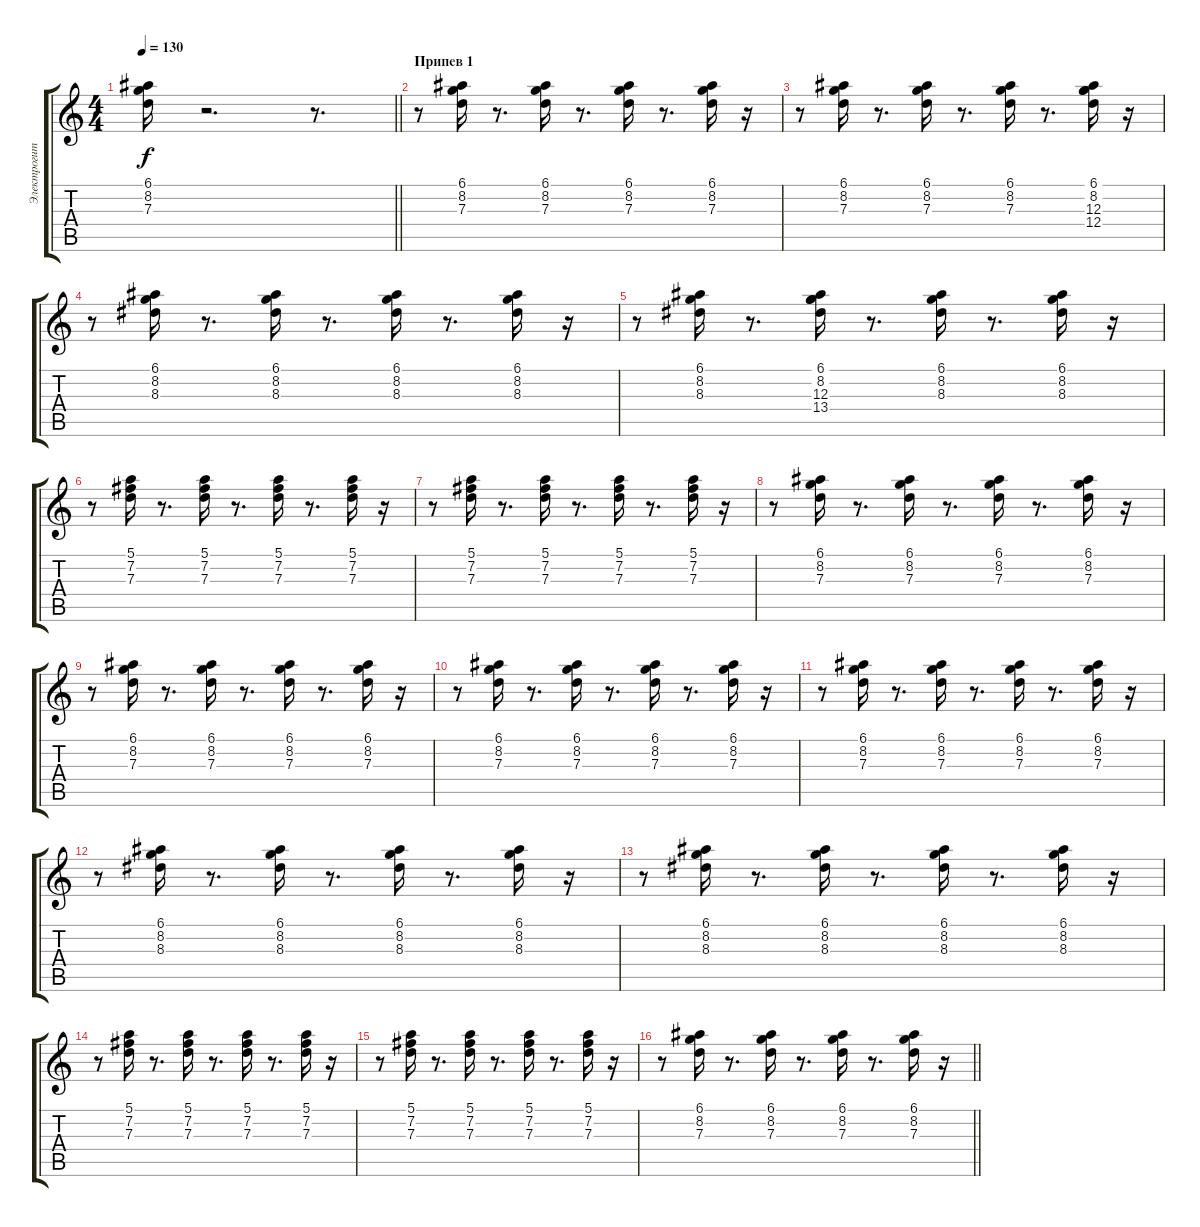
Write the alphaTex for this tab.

\track ("Электрогитара" "Электрогит") {instrument electricguitarclean}
\staff {score tabs}
\tuning (E4 B3 G3 D3 A2 E2) {hide}
\ts (4 4)
\tempo 130
\clef g2
\barLineRight lightlight
\ks c
(6.1 8.2 7.3).16{dy f} r.2{d} r.8{d} |
\section ("" "Припев 1")
r.8 (6.1 8.2 7.3).16 r.8{d} (6.1 8.2 7.3).16 r.8{d} (6.1 8.2 7.3).16 r.8{d} (6.1 8.2 7.3).16 r.16 |
r.8 (6.1 8.2 7.3).16 r.8{d} (6.1 8.2 7.3).16 r.8{d} (6.1 8.2 7.3).16 r.8{d} (6.1 8.2 12.3 12.4).16 r.16 |
r.8 (6.1 8.2 8.3).16 r.8{d} (6.1 8.2 8.3).16 r.8{d} (6.1 8.2 8.3).16 r.8{d} (6.1 8.2 8.3).16 r.16 |
r.8 (6.1 8.2 8.3).16 r.8{d} (6.1 8.2 12.3 13.4).16 r.8{d} (6.1 8.2 8.3).16 r.8{d} (6.1 8.2 8.3).16 r.16 |
r.8 (5.1 7.2 7.3).16 r.8{d} (5.1 7.2 7.3).16 r.8{d} (5.1 7.2 7.3).16 r.8{d} (5.1 7.2 7.3).16 r.16 |
r.8 (5.1 7.2 7.3).16 r.8{d} (5.1 7.2 7.3).16 r.8{d} (5.1 7.2 7.3).16 r.8{d} (5.1 7.2 7.3).16 r.16 |
r.8 (6.1 8.2 7.3).16 r.8{d} (6.1 8.2 7.3).16 r.8{d} (6.1 8.2 7.3).16 r.8{d} (6.1 8.2 7.3).16 r.16 |
r.8 (6.1 8.2 7.3).16 r.8{d} (6.1 8.2 7.3).16 r.8{d} (6.1 8.2 7.3).16 r.8{d} (6.1 8.2 7.3).16 r.16 |
r.8 (6.1 8.2 7.3).16 r.8{d} (6.1 8.2 7.3).16 r.8{d} (6.1 8.2 7.3).16 r.8{d} (6.1 8.2 7.3).16 r.16 |
r.8 (6.1 8.2 7.3).16 r.8{d} (6.1 8.2 7.3).16 r.8{d} (6.1 8.2 7.3).16 r.8{d} (6.1 8.2 7.3).16 r.16 |
r.8 (6.1 8.2 8.3).16 r.8{d} (6.1 8.2 8.3).16 r.8{d} (6.1 8.2 8.3).16 r.8{d} (6.1 8.2 8.3).16 r.16 |
r.8 (6.1 8.2 8.3).16 r.8{d} (6.1 8.2 8.3).16 r.8{d} (6.1 8.2 8.3).16 r.8{d} (6.1 8.2 8.3).16 r.16 |
r.8 (5.1 7.2 7.3).16 r.8{d} (5.1 7.2 7.3).16 r.8{d} (5.1 7.2 7.3).16 r.8{d} (5.1 7.2 7.3).16 r.16 |
r.8 (5.1 7.2 7.3).16 r.8{d} (5.1 7.2 7.3).16 r.8{d} (5.1 7.2 7.3).16 r.8{d} (5.1 7.2 7.3).16 r.16 |
\barLineRight lightlight
r.8 (6.1 8.2 7.3).16 r.8{d} (6.1 8.2 7.3).16 r.8{d} (6.1 8.2 7.3).16 r.8{d} (6.1 8.2 7.3).16 r.16
